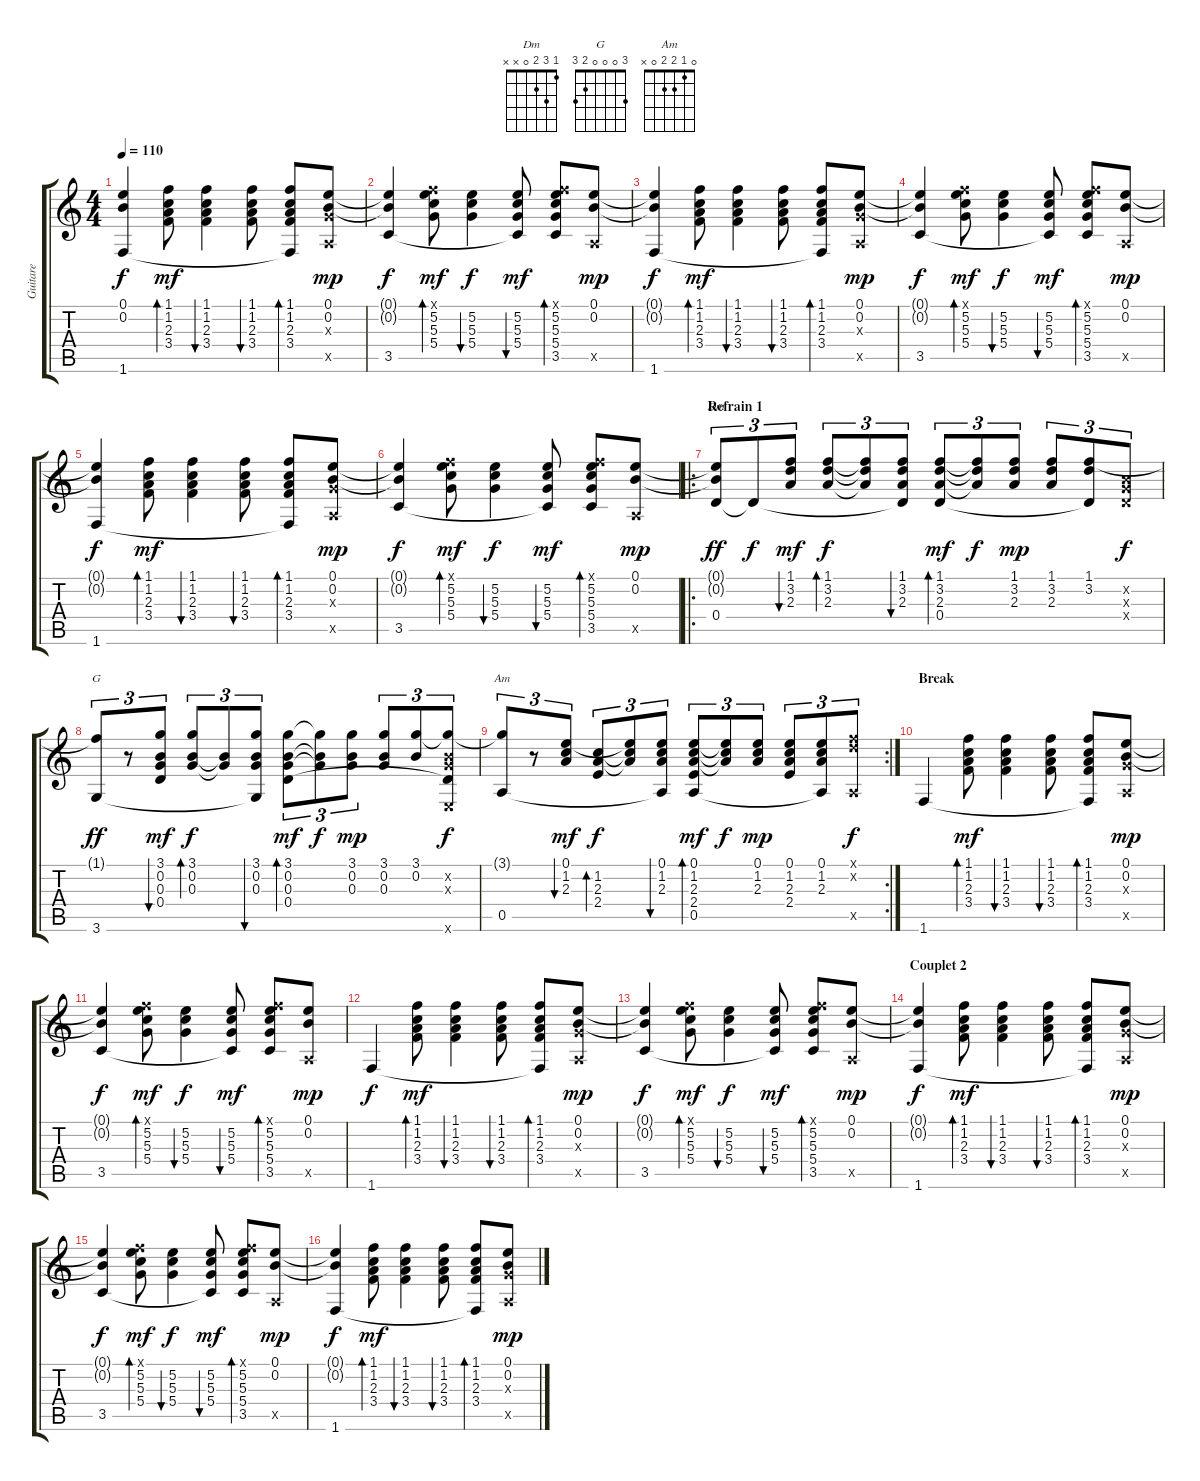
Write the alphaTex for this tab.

\track ("Guitare" "Guitare") {instrument acousticguitarsteel}
\staff {score tabs}
\tuning (E4 B3 G3 D3 A2 E2) {hide}
\chord ("Dm" 1 3 2 0 x x)
\chord ("G" 3 0 0 0 2 3)
\chord ("Am" 0 1 2 2 0 x)
\ts (4 4)
\tempo 110
\clef g2
\ks c
(0.1{t} 0.2{t} 1.6).4{dy f} (1.1 1.2 2.3 3.4).8{bd 60 dy mf} (1.1 1.2 2.3 3.4).4{bu 60} (1.1 1.2 2.3 3.4).8{bu 60} (1.1 1.2 2.3 3.4 1.6{t}).8{bd 60} (0.1 0.2 0.3{x} 0.5{x}).8{dy mp} |
(0.1{t} 0.2{t} 3.5).4{dy f} (1.1{x} 5.2 5.3 5.4).8{bd 60 dy mf} (5.2 5.3 5.4).4{bu 60 dy f} (5.2 5.3 5.4 3.5{t}).8{bu 60 dy mf} (1.1{x} 5.2 5.3 5.4 3.5).8{bd 60} (0.1 0.2 0.5{x}).8{dy mp} |
(0.1{t} 0.2{t} 1.6).4{dy f} (1.1 1.2 2.3 3.4).8{bd 60 dy mf} (1.1 1.2 2.3 3.4).4{bu 60} (1.1 1.2 2.3 3.4).8{bu 60} (1.1 1.2 2.3 3.4 1.6{t}).8{bd 60} (0.1 0.2 0.3{x} 0.5{x}).8{dy mp} |
(0.1{t} 0.2{t} 3.5).4{dy f} (1.1{x} 5.2 5.3 5.4).8{bd 60 dy mf} (5.2 5.3 5.4).4{bu 60 dy f} (5.2 5.3 5.4 3.5{t}).8{bu 60 dy mf} (1.1{x} 5.2 5.3 5.4 3.5).8{bd 60} (0.1 0.2 0.5{x}).8{dy mp} |
(0.1{t} 0.2{t} 1.6).4{dy f} (1.1 1.2 2.3 3.4).8{bd 60 dy mf} (1.1 1.2 2.3 3.4).4{bu 60} (1.1 1.2 2.3 3.4).8{bu 60} (1.1 1.2 2.3 3.4 1.6{t}).8{bd 60} (0.1 0.2 0.3{x} 0.5{x}).8{dy mp} |
(0.1{t} 0.2{t} 3.5).4{dy f} (1.1{x} 5.2 5.3 5.4).8{bd 60 dy mf} (5.2 5.3 5.4).4{bu 60 dy f} (5.2 5.3 5.4 3.5{t}).8{bu 60 dy mf} (1.1{x} 5.2 5.3 5.4 3.5).8{bd 60} (0.1 0.2 0.5{x}).8{dy mp} |
\ro
\section ("" "Refrain 1")
(0.1{t} 0.2{t} 0.4).8{tu (3 2) ch "Dm" dy ff} 0.4{t}.8{tu (3 2) dy f} (1.1 3.2 2.3).8{tu (3 2) bu 60 dy mf} (1.1 3.2 2.3).8{tu (3 2) bd 60 dy f} (1.1{t} 3.2{t} 2.3{t}).8{tu (3 2)} (1.1 3.2 2.3 0.4{t}).8{tu (3 2) bu 60} (1.1 3.2 2.3 0.4).8{tu (3 2) bd 60 dy mf} (1.1{t} 3.2{t} 2.3{t}).8{tu (3 2) dy f} (1.1 3.2 2.3).8{tu (3 2) dy mp} (1.1 3.2 2.3).8{tu (3 2)} (1.1 3.2 0.4{t}).8{tu (3 2)} (0.2{x} 0.3{x} 0.4{x}).8{tu (3 2) dy f} |
(1.1{t} 3.6).8{tu (3 2) ch "G" dy ff} r.8{tu (3 2)} (3.1 0.2 0.3 0.4).8{tu (3 2) bu 60 dy mf} (3.1 0.2 0.3).8{tu (3 2) bd 60 dy f} (0.2{t} 0.3{t}).8{tu (3 2)} (3.1 0.2 0.3 3.6{t}).8{tu (3 2) bu 60} (3.1 0.2 0.3 0.4).8{tu (3 2) bd 60 dy mf} (3.1{t} 0.2{t} 0.3{t}).8{tu (3 2) dy f} (3.1 0.2 0.3).8{tu (3 2) dy mp} (3.1 0.2 0.3).8{tu (3 2)} (3.1 0.2).8{tu (3 2)} (3.1{t} 0.2{x} 0.3{x} 0.4{t} 0.6{x}).8{tu (3 2) dy f} |
\rc 2
(3.1{t} 0.5).8{tu (3 2) ch "Am"} r.8{tu (3 2)} (0.1 1.2 2.3).8{tu (3 2) bu 60 dy mf} (1.2 2.3 2.4).8{tu (3 2) bd 60 dy f} (0.1{t} 1.2{t} 2.3{t}).8{tu (3 2)} (0.1 1.2 2.3 0.5{t}).8{tu (3 2) bu 60} (0.1 1.2 2.3 2.4 0.5).8{tu (3 2) bd 60 dy mf} (0.1{t} 1.2{t} 2.3{t}).8{tu (3 2) dy f} (0.1 1.2 2.3).8{tu (3 2) dy mp} (0.1 1.2 2.3 2.4).8{tu (3 2)} (0.1 1.2 2.3 0.5{t}).8{tu (3 2)} (1.1{x} 3.2{x} 0.5{x}).8{tu (3 2) dy f} |
\section ("" "Break")
1.6.4 (1.1 1.2 2.3 3.4).8{bd 60 dy mf} (1.1 1.2 2.3 3.4).4{bu 60} (1.1 1.2 2.3 3.4).8{bu 60} (1.1 1.2 2.3 3.4 1.6{t}).8{bd 60} (0.1 0.2 0.3{x} 0.5{x}).8{dy mp} |
(0.1{t} 0.2{t} 3.5).4{dy f} (1.1{x} 5.2 5.3 5.4).8{bd 60 dy mf} (5.2 5.3 5.4).4{bu 60 dy f} (5.2 5.3 5.4 3.5{t}).8{bu 60 dy mf} (1.1{x} 5.2 5.3 5.4 3.5).8{bd 60} (0.1 0.2 0.5{x}).8{dy mp} |
1.6.4{dy f} (1.1 1.2 2.3 3.4).8{bd 60 dy mf} (1.1 1.2 2.3 3.4).4{bu 60} (1.1 1.2 2.3 3.4).8{bu 60} (1.1 1.2 2.3 3.4 1.6{t}).8{bd 60} (0.1 0.2 0.3{x} 0.5{x}).8{dy mp} |
(0.1{t} 0.2{t} 3.5).4{dy f} (1.1{x} 5.2 5.3 5.4).8{bd 60 dy mf} (5.2 5.3 5.4).4{bu 60 dy f} (5.2 5.3 5.4 3.5{t}).8{bu 60 dy mf} (1.1{x} 5.2 5.3 5.4 3.5).8{bd 60} (0.1 0.2 0.5{x}).8{dy mp} |
\section ("" "Couplet 2")
(0.1{t} 0.2{t} 1.6).4{dy f} (1.1 1.2 2.3 3.4).8{bd 60 dy mf} (1.1 1.2 2.3 3.4).4{bu 60} (1.1 1.2 2.3 3.4).8{bu 60} (1.1 1.2 2.3 3.4 1.6{t}).8{bd 60} (0.1 0.2 0.3{x} 0.5{x}).8{dy mp} |
(0.1{t} 0.2{t} 3.5).4{dy f} (1.1{x} 5.2 5.3 5.4).8{bd 60 dy mf} (5.2 5.3 5.4).4{bu 60 dy f} (5.2 5.3 5.4 3.5{t}).8{bu 60 dy mf} (1.1{x} 5.2 5.3 5.4 3.5).8{bd 60} (0.1 0.2 0.5{x}).8{dy mp} |
(0.1{t} 0.2{t} 1.6).4{dy f} (1.1 1.2 2.3 3.4).8{bd 60 dy mf} (1.1 1.2 2.3 3.4).4{bu 60} (1.1 1.2 2.3 3.4).8{bu 60} (1.1 1.2 2.3 3.4 1.6{t}).8{bd 60} (0.1 0.2 0.3{x} 0.5{x}).8{dy mp}
